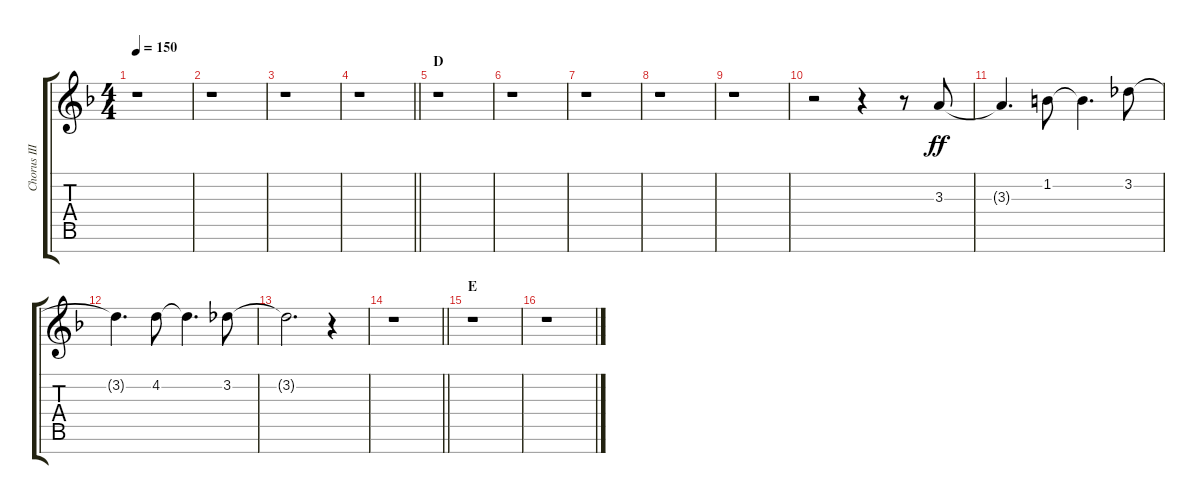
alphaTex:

\track ("Chorus III" "Chorus III") {instrument voiceoohs}
\staff {score tabs}
\tuning (Eb5 Bb4 Gb4 Db4 Ab3 Eb3 Bb2) {hide}
\ts (4 4)
\tempo 150
\clef g2
\ks f
r.1{dy ff} |
r.1 |
r.1 |
\barLineRight lightlight
r.1 |
\section ("" "D")
r.1 |
r.1 |
r.1 |
r.1 |
r.1 |
r.2 r.4 r.8 3.3.8 |
3.3{t}.4{d} 1.2.8 1.2{t}.4{d} 3.2.8 |
3.2{t}.4{d} 4.2.8 4.2{t}.4{d} 3.2.8 |
3.2{t}.2{d} r.4 |
\barLineRight lightlight
r.1 |
\section ("" "E")
r.1 |
r.1
